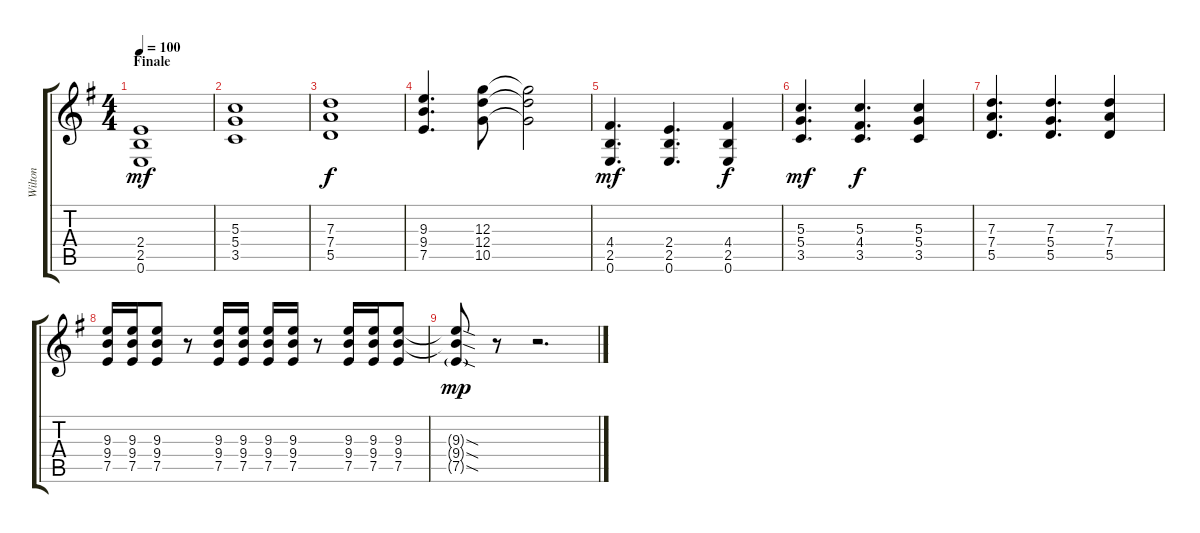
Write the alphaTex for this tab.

\track ("Wilton" "Wilton") {instrument overdrivenguitar}
\staff {score tabs}
\tuning (E4 B3 G3 D3 A2 E2) {hide}
\ts (4 4)
\section ("" "Finale")
\tempo 100
\clef g2
\ks g
(2.4 2.5 0.6).1{dy mf} |
(5.3 5.4 3.5).1 |
(7.3 7.4 5.5).1{dy f} |
(9.3 9.4 7.5).4{d} (12.3 12.4 10.5).8 (12.3{t} 12.4{t} 10.5{t}).2 |
(4.4 2.5 0.6).4{d dy mf} (2.4 2.5 0.6).4{d} (4.4 2.5 0.6).4{dy f} |
(5.3 5.4 3.5).4{d dy mf} (5.3 4.4 3.5).4{d dy f} (5.3 5.4 3.5).4 |
(7.3 7.4 5.5).4{d} (7.3 5.4 5.5).4{d} (7.3 7.4 5.5).4 |
(9.3 9.4 7.5).16 (9.3 9.4 7.5).16 (9.3 9.4 7.5).8 r.8 (9.3 9.4 7.5).16 (9.3 9.4 7.5).16 (9.3 9.4 7.5).16 (9.3 9.4 7.5).16 r.8 (9.3 9.4 7.5).16 (9.3 9.4 7.5).16 (9.3 9.4 7.5).8 |
(9.3{sod t} 9.4{sod t} 7.5{sod g}).8{dy mp} r.8 r.2{d}
